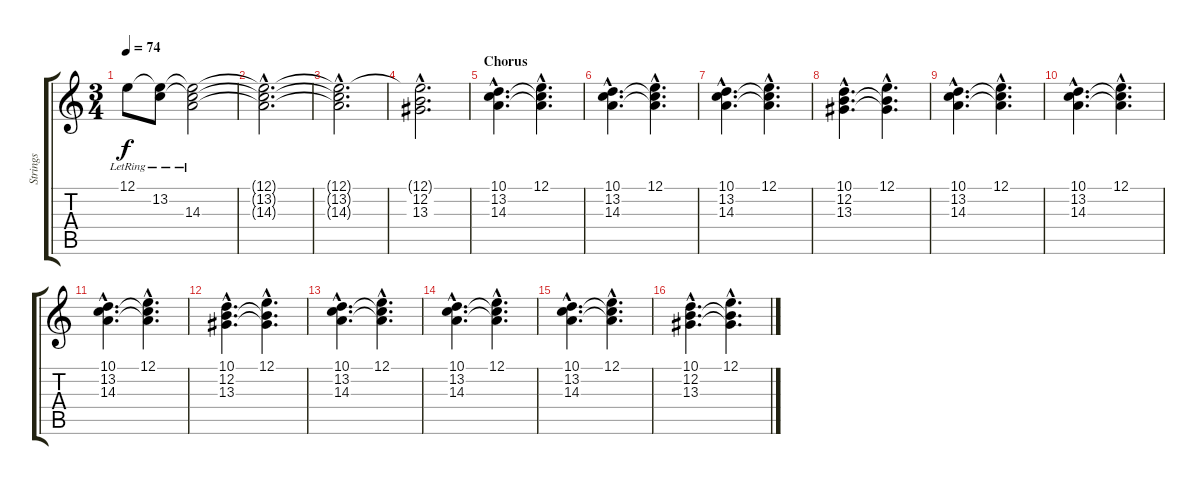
\track ("Strings" "Strings") {instrument stringensemble2}
\staff {score tabs}
\tuning (E4 B3 G3 D3 A2 E2) {hide}
\ts (3 4)
\tempo 74
\clef g2
\ks c
12.1{lr}.8{dy f} (12.1{t} 13.2{lr}).8 (12.1{t} 13.2{t} 14.3{lr}).2 |
(12.1{hac t} 13.2{hac t} 14.3{hac t}).2{d} |
(12.1{hac t} 13.2{hac t} 14.3{hac t}).2{d} |
(12.1{hac t} 12.2{hac} 13.3{hac}).2{d} |
\section ("" "Chorus")
(10.1{hac} 13.2{hac} 14.3{hac}).4{d} (12.1{hac} 13.2{hac t} 14.3{hac t}).4{d} |
(10.1{hac} 13.2{hac} 14.3{hac}).4{d} (12.1{hac} 13.2{hac t} 14.3{hac t}).4{d} |
(10.1{hac} 13.2{hac} 14.3{hac}).4{d} (12.1{hac} 13.2{hac t} 14.3{hac t}).4{d} |
(10.1{hac} 12.2{hac} 13.3{hac}).4{d} (12.1{hac} 12.2{hac t} 13.3{hac t}).4{d} |
(10.1{hac} 13.2{hac} 14.3{hac}).4{d} (12.1{hac} 13.2{hac t} 14.3{hac t}).4{d} |
(10.1{hac} 13.2{hac} 14.3{hac}).4{d} (12.1{hac} 13.2{hac t} 14.3{hac t}).4{d} |
(10.1{hac} 13.2{hac} 14.3{hac}).4{d} (12.1{hac} 13.2{hac t} 14.3{hac t}).4{d} |
(10.1{hac} 12.2{hac} 13.3{hac}).4{d} (12.1{hac} 12.2{hac t} 13.3{hac t}).4{d} |
(10.1{hac} 13.2{hac} 14.3{hac}).4{d} (12.1{hac} 13.2{hac t} 14.3{hac t}).4{d} |
(10.1{hac} 13.2{hac} 14.3{hac}).4{d} (12.1{hac} 13.2{hac t} 14.3{hac t}).4{d} |
(10.1{hac} 13.2{hac} 14.3{hac}).4{d} (12.1{hac} 13.2{hac t} 14.3{hac t}).4{d} |
(10.1{hac} 12.2{hac} 13.3{hac}).4{d} (12.1{hac} 12.2{hac t} 13.3{hac t}).4{d}
